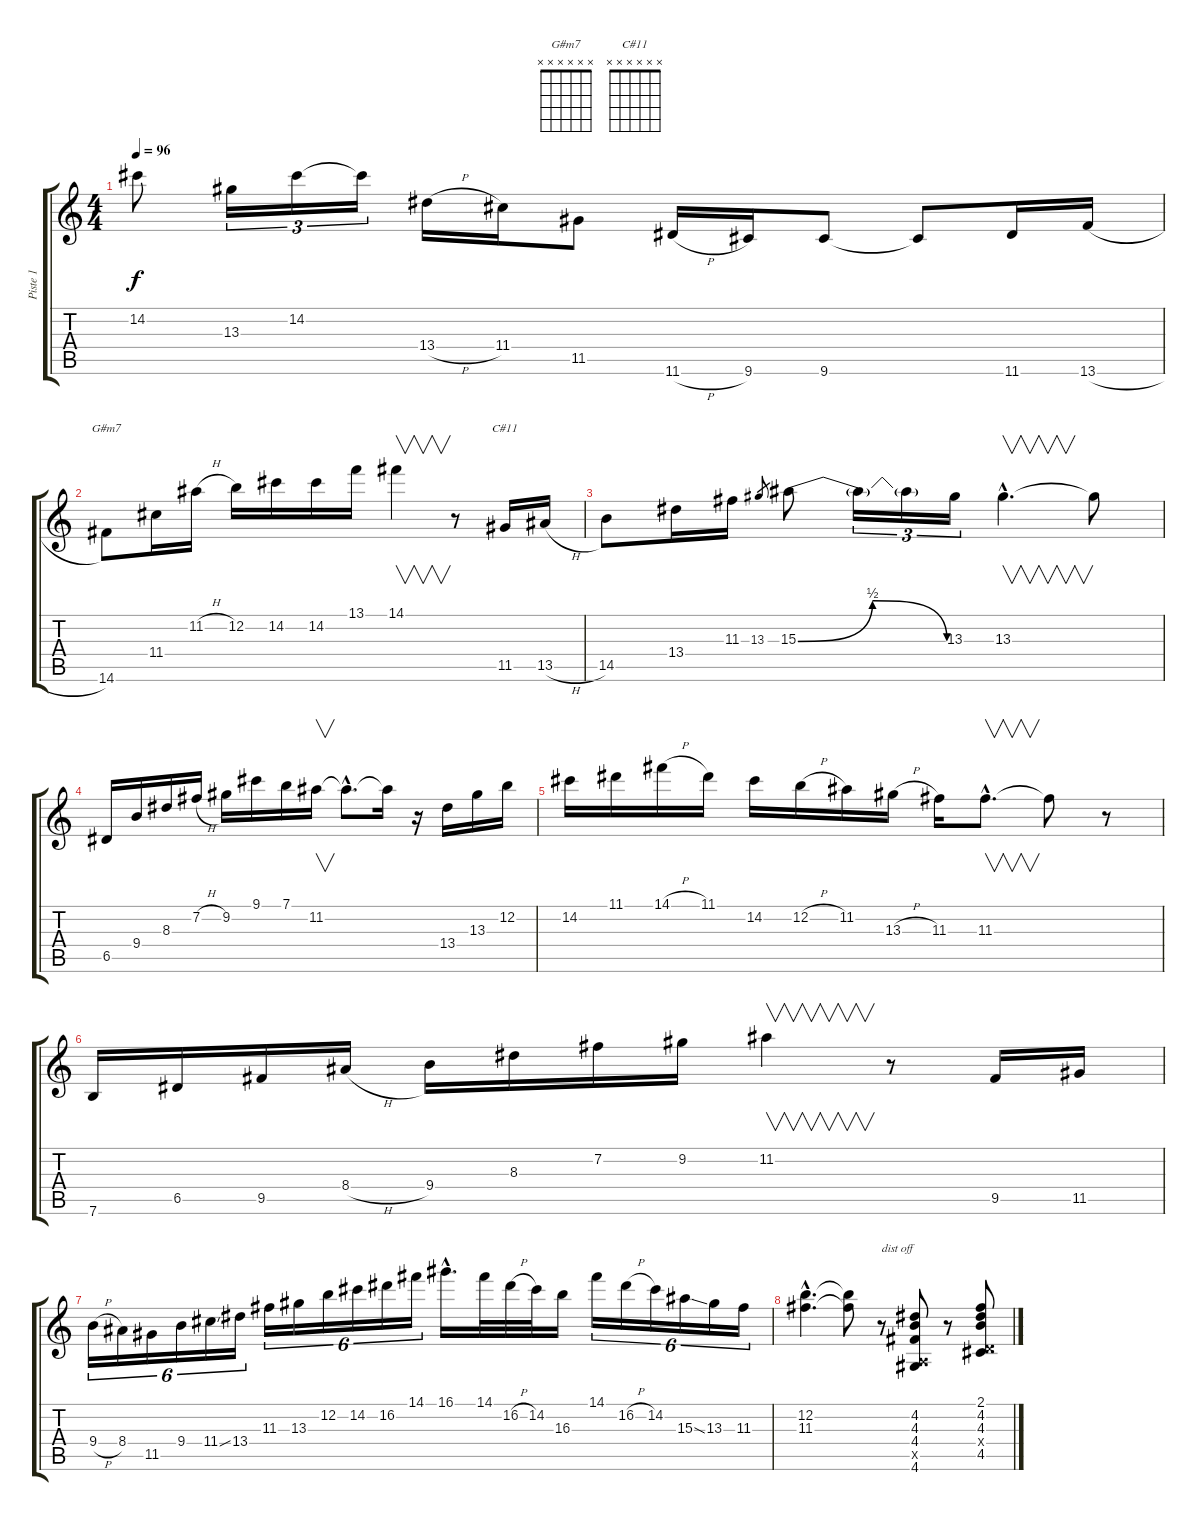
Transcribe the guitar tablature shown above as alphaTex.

\track ("Piste 1" "Piste 1") {instrument electricguitarjazz}
\staff {score tabs}
\tuning (E4 B3 G3 D3 A2 E2) {hide}
\chord ("G#m7" x x x x x x) {firstfret 0}
\chord ("C#11" x x x x x x) {firstfret 0}
\ts (4 4)
\tempo 96
\clef g2
\ks c
14.2{t}.8{dy f} 13.3.16{tu (3 2)} 14.2.16{tu (3 2)} 14.2{t}.16{tu (3 2)} 13.4{h}.16 11.4.16 11.5.8 11.6{h}.16 9.6.16 9.6.8 9.6{t}.8 11.6.16 13.6{h}.16 |
14.6.8{ch "G#m7"} 11.4.16 11.2{h}.16 12.2.16 14.2.16 14.2.16 13.1.16 14.1.4{v} r.8 11.5.16{ch "C#11"} 13.5{h}.16 |
14.5.8 13.4.16 11.3.16 13.3.8{gr} 15.3{be (bendrelease 0 0 30 2 45 2 60 0)}.8 15.3{t}.16{tu (3 2)} 15.3{t}.16{tu (3 2)} 13.3.16{tu (3 2)} 13.3{hac}.4{v d} 13.3{t}.8 |
6.5.16 9.4.16 8.3.16 7.2{h}.16 9.2.16 9.1.16 7.1.16 11.2.16{v} 11.2{hac t}.8{d} 11.2{t}.16 r.16 13.4.16 13.3.16 12.2.16 |
14.2.16 11.1.16 14.1{h}.16 11.1.16 14.2.16 12.2{h}.16 11.2.16 13.3{h}.16 11.3.16 11.3{hac}.8{v d} 11.3{t}.8 r.8 |
7.6.16 6.5.16 9.5.16 8.4{h}.16 9.4.16 8.3.16 7.2.16 9.2.16 11.2.4{v} r.8 9.5.16 11.5.16 |
9.4{h}.16{tu (6 4)} 8.4.16{tu (6 4)} 11.5.16{tu (6 4)} 9.4.16{tu (6 4)} 11.4{ss}.16{tu (6 4)} 13.4.16{tu (6 4)} 11.3.16{tu (6 4)} 13.3.16{tu (6 4)} 12.2.16{tu (6 4)} 14.2.16{tu (6 4)} 16.2.16{tu (6 4)} 14.1.16{tu (6 4)} 16.1{hac}.16{d} 14.1.32 16.2{h}.32 14.2.32 16.3.16 14.1.16{tu (6 4)} 16.2{h}.16{tu (6 4)} 14.2.16{tu (6 4)} 15.3{ss}.16{tu (6 4)} 13.3.16{tu (6 4)} 11.3.16{tu (6 4)} |
(12.2{hac} 11.3{hac}).4{d} (12.2{t} 11.3{t}).8 r.8{txt "dist off"} (4.2 4.3 4.4 0.5{x} 4.6).8{instrument electricguitarjazz} r.8 (2.1 4.2 4.3 0.4{x} 4.5).8
